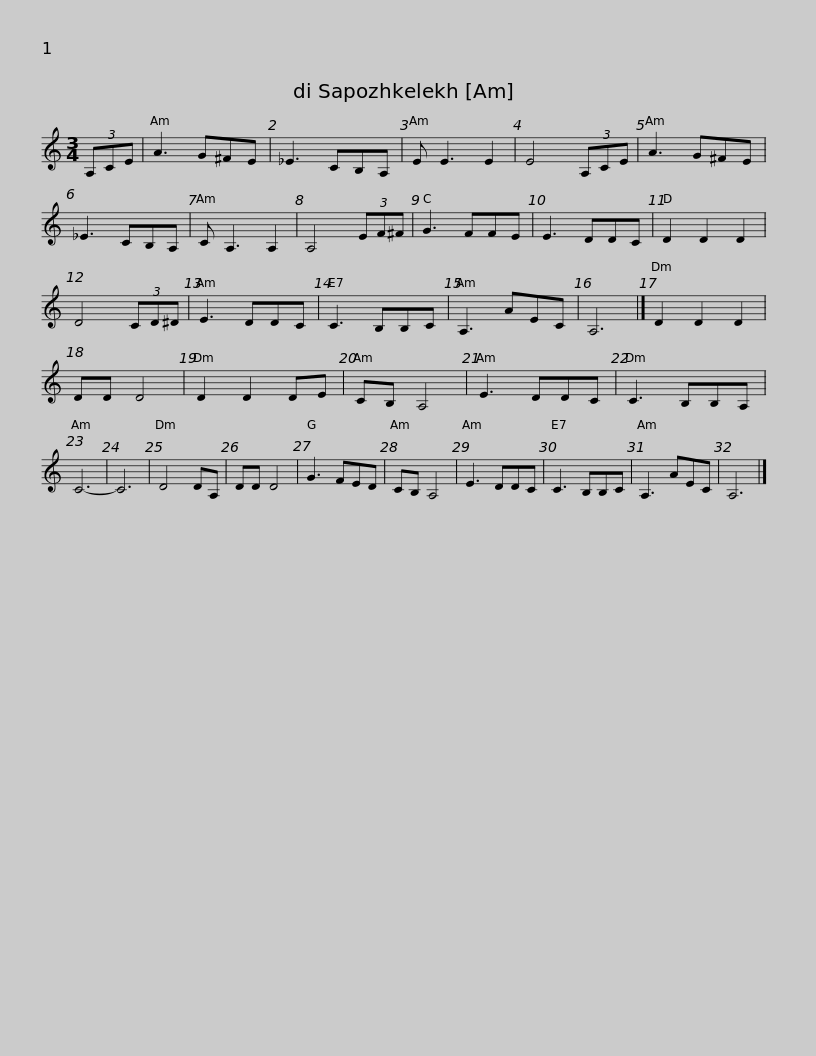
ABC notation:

X:1
L:1/8
M:3/4
I:linebreak $
K:C
V:1 treble
V:1
 (3A,CE | A3 G^FE | _E3 CB,A, | E E3 E2 | E4 (3A,CE | %5
 A3 G^FE | _E3 CB,A, | C A,3 A,2 | A,4 (3EF^F |$ G3 FFE | %10
 E3 DDC | D2 D2 D2 | D4 (3CD^D | E3 DDC | C3 B,B,C | %15
 A,3 AEC | A,6 |] D2 D2 D2 | DD D4 |$ D2 D2 DE | %20
 CB, A,4 | E3 DDC | C3 B,B,A, | C6- | C6 | %25
 D4 DA, | DD D4 | G3 FED | CB, A,4 | E3 DDC |$ %30
 C3 B,B,C | A,3 AEC | A,6 |] %33
